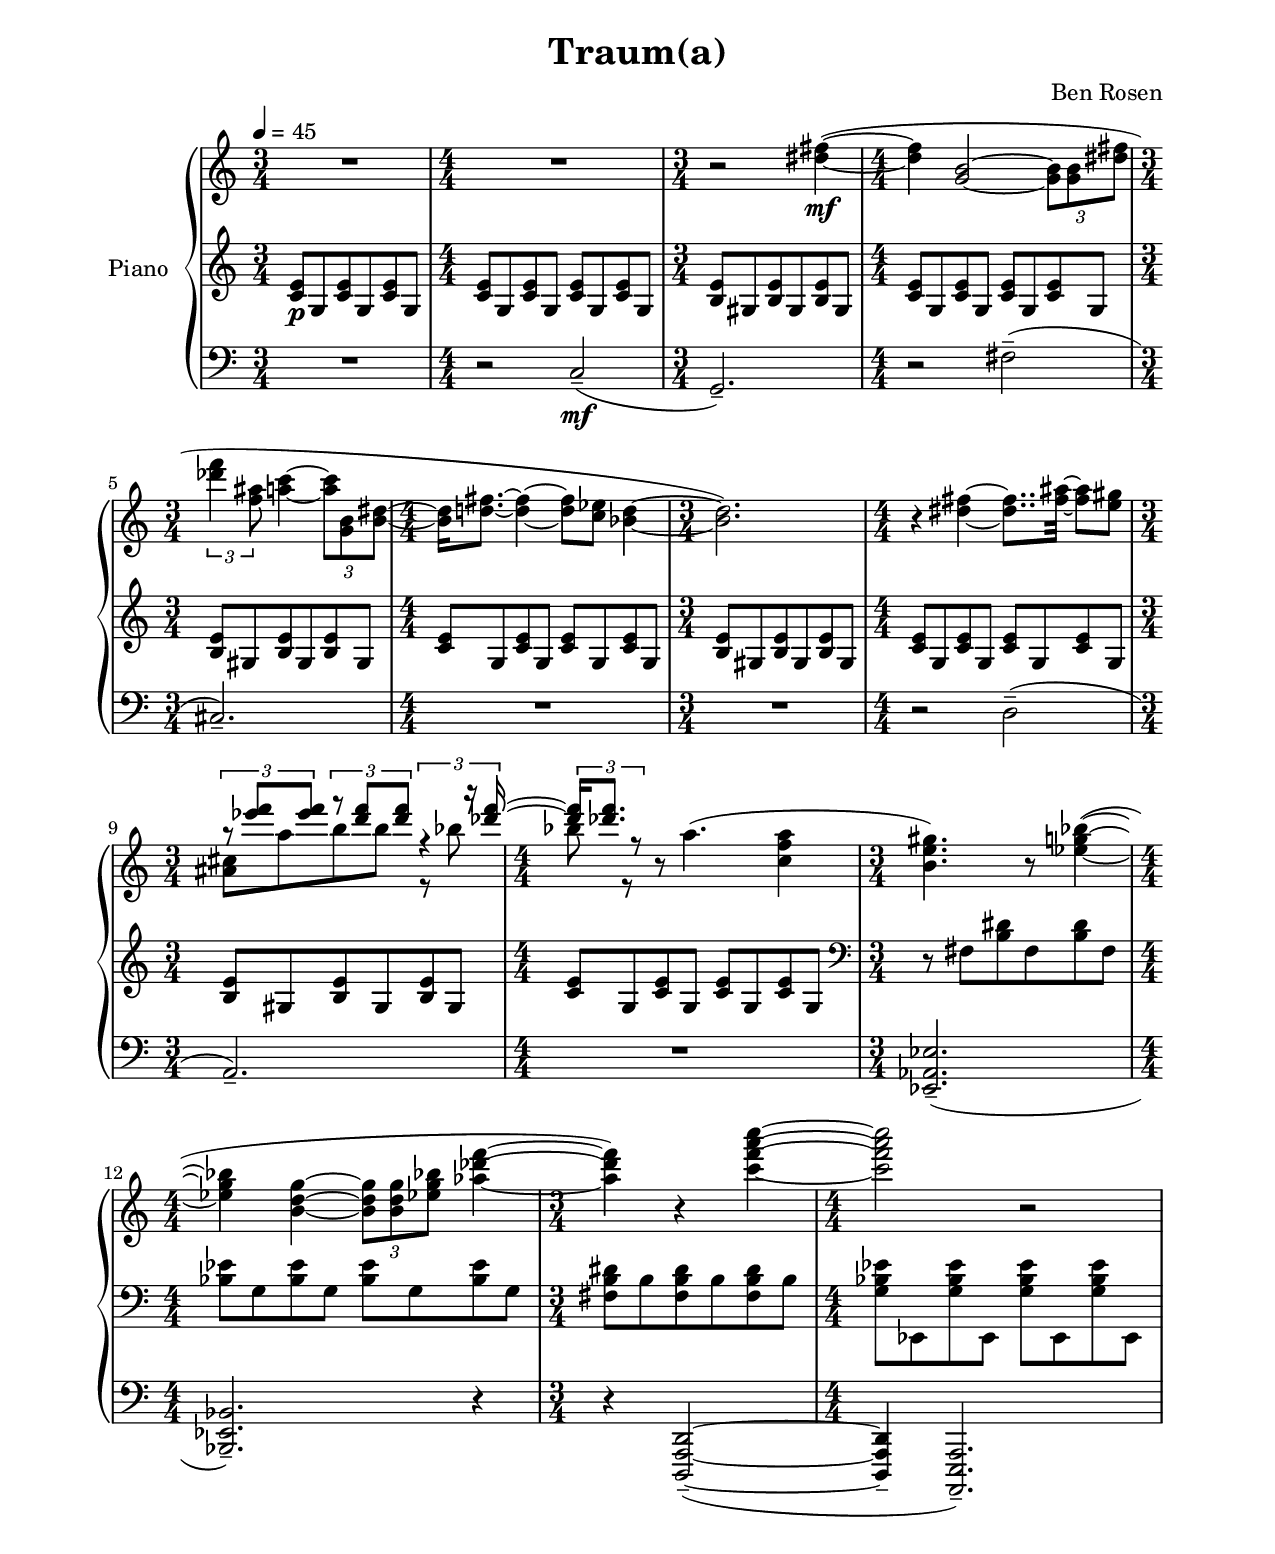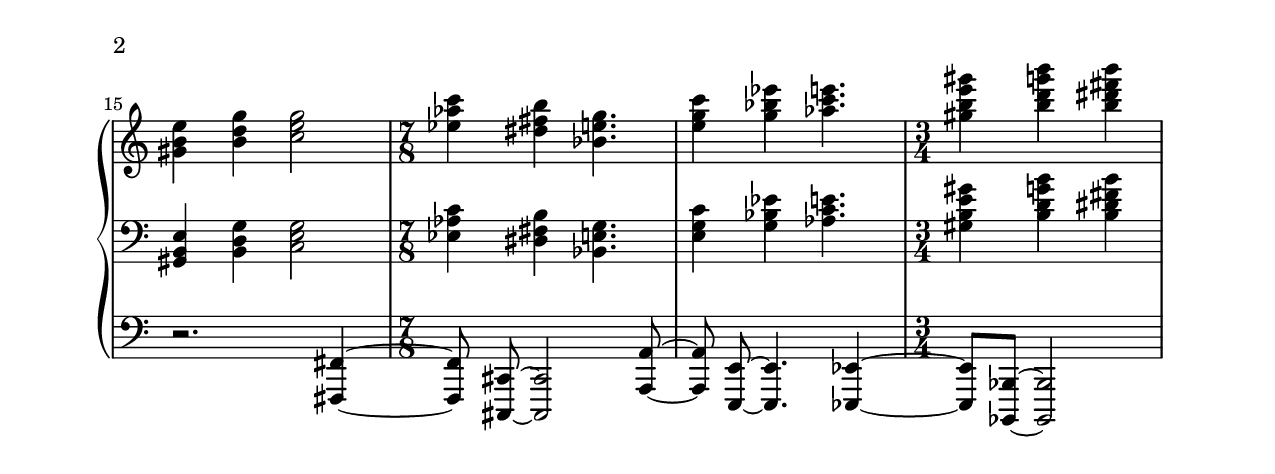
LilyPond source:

\version "2.24.0"

\include "settings.ily"
upper_staff = \relative c'' {
  | R2.

  \time 4/4

  | R1

  \time 3/4

  | r2 <ds fs>4 ~ ( \mf

  \time 4/4

  | <ds fs> <g, b>2 ~ \tuplet 3/2 { <g b>8 <g b> <ds' fs> }

  \time 3/4

  \tuplet 3/2 { <df' f>4 <f, as>8 } <a c>4 ~ \tuplet 3/2 { <a c>8 <g, b> <b ds> ~ }

  \time 4/4

  | <b ds>16 <d fs>8. ~ <d fs>4 ~ <d fs>8 <c ef> <bf d>4 ~

  \time 3/4

  | <bf d>2. )

  \time 4/4

  | r4 <ds fs> ~ <ds fs>8.. <fs as>32 ~ <fs as>8 <e gs>
  | << {

      \tuplet 3/2 { r8 <ef' f> <ef f> }
      \tuplet 3/2 { r <d f> <d f> }
      \tuplet 3/2 { r4 r16 <df f> ~ }

    \time 4/4

    | \tuplet 3/2 { <df f>16 <df f>8. r8 }

  } \\ {

      <as, cs>8 a' b b r bf

    \time 4/4

    | bf8 r

  } >>

  r8 a4. ( <c, f a>4

  \time 3/4

  | <b e gs>4. ) r8 <ef g bf>4 ~ (

  \time 4/4

  | <ef g bf> <b d g>4 ~ \tuplet 3/2 { <b d g>8 <b d g> <ef g bf> } <af df f>4 ~

  \time 3/4

  | <af df f>4 ) r < c f a c> ~

  \time 4/4

  | <c f a c>2 r
  | <gs, b e>4 <b d g> <c e g>2

  \time 7/8

  | <ef af c>4 <ds fs b> <bf e g>4.
  | <e g c>4 <g bf ef> <af c e>4.

  \time 3/4

  | <gs b e gs>4 <b d g b> <b ds fs b>
}

middle_staff = \relative c' {
  | <c e>8 \p g \repeat unfold 2 { <c e> g }

  \repeat unfold 4 {
    \time 4/4

    | \repeat unfold 4 { <c e>8 g }

    \time 3/4

    | \repeat unfold 3 { <b e>8 gs }
  }

  \time 4/4

  | \repeat unfold 4 { <c e>8 g }

  \clef "bass"

  \time 3/4

  | r8 fs \repeat unfold 2 { <b ds> fs }

  \time 4/4

  | \repeat unfold 4 { <bf ef>8 g }

  \time 3/4

  \repeat unfold 3 { <fs b ds>8 b }

  \time 4/4

  \repeat unfold 4 { <g bf ef>8 ef, }

  | <gs b e>4 <b d g> <c e g>2

  \time 7/8

  | <ef af c>4 <ds fs b> <bf e g>4.
  | <e g c>4 <g bf ef> <af c e>4.

  \time 3/4

  | <gs b e gs>4 <b d g b> <b ds fs b>

}

lower_staff = \relative c {
  \clef bass

  | R2.

  \time 4/4

  | r2 c \mf -- (

  \time 3/4

  | g2. -- )

  \time 4/4

  | r2 fs' -- (

  \time 3/4

  | cs2. -- )

  \time 4/4

  | R1

  \time 3/4

  | R2.

  \time 4/4

  | r2 d -- (

  \time 3/4

  | a2. -- )

  \time 4/4

  | R1

  \time 3/4

  | <ef af ef'>2. -- (

  \time 4/4

  | <bf ef bf'>2. -- ) r4

  \time 3/4

  | r4 <d, a' d>2 ~ -- (

  \time 4/4

  | <d a' d>4 -- <a e' a>2. -- )
  | r2. <fs' fs'>4 ~

  \time 7/8

  | <fs fs'>8 <cs cs'> ~ <cs cs'>2 <a' a'>8 ~
  | <a a'>8 <e e'> ~ <e e'>4. <ef ef'>4 ~
  | <ef ef'>8 <bf bf'> ~ <bf bf'>2
}


\header {
  title = "Traum(a)"
  composer = "Ben Rosen"
}

key_and_time = {
  \tempo 4 = 45
  \time 3/4
}

\score {
  \new PianoStaff \with {
    instrumentName = "Piano"
    \numericTimeSignature
  }
  <<
    \new Staff = "upper" {
      \key_and_time
      \upper_staff
    }
    \new Staff = "middle" {
      \key_and_time
      \middle_staff
    }
    \new Staff = "lower" {
      \key_and_time
      \lower_staff
    }
  >>
}
